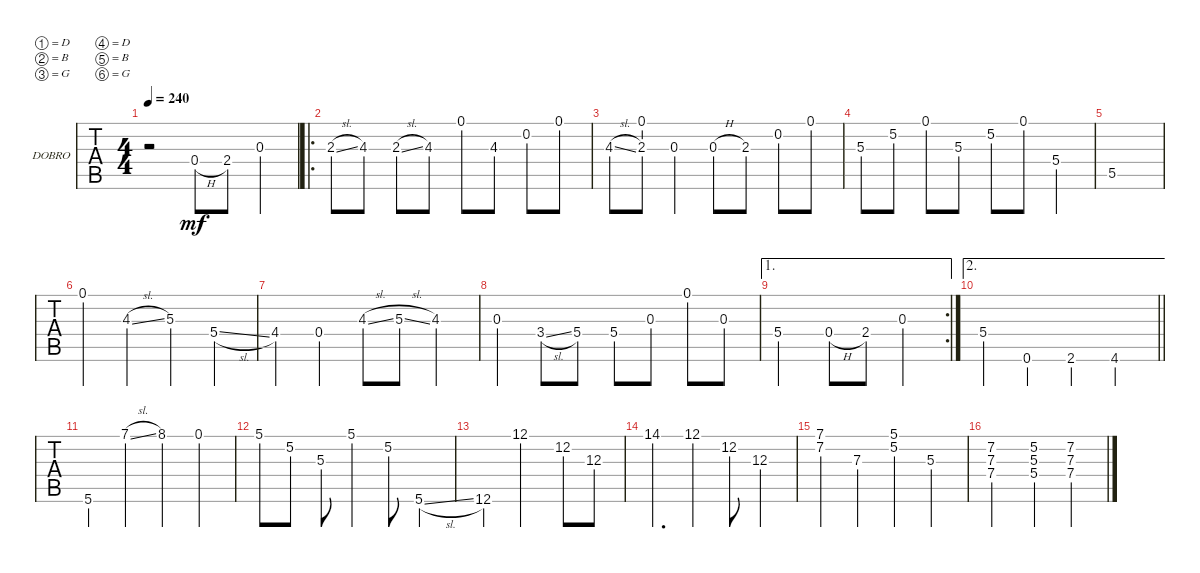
\defaultSystemsLayout 4
\bracketExtendMode groupsimilarinstruments
\firstSystemTrackNameOrientation horizontal
\otherSystemsTrackNameOrientation horizontal
\track ("DOBRO" "DOBRO") {instrument electricguitarclean}
\staff {tabs}
\tuning (D4 B3 G3 D3 B2 G2)
\ts (4 4)
\tempo 240
\clef g2
\ks c
r.2{dy mf instrument electricguitarclean} 0.4{h}.8 2.4.8 0.3.4 |
\ro
2.3{sl}.8 4.3.8 2.3{sl}.8 4.3.8 0.1.8 4.3.8 0.2.8 0.1.8 |
4.3{sl}.8 (2.3 0.1).8 0.3.4 0.3{h}.8 2.3.8 0.2.8 0.1.8 |
5.3.8 5.2.8 0.1.8 5.3.8 5.2.8 0.1.8 5.4.4 |
5.5.1 |
0.1.4 4.3{sl}.4 5.3.4 5.4{sl}.4 |
4.4.4 0.4.4 4.3{sl}.8 5.3{sl}.8 4.3.4 |
0.3.4 3.4{sl}.8 5.4.8 5.4.8 0.3.8 0.1.8 0.3.8 |
\ae 1
\rc 2
5.4.2 0.4{h}.8 2.4.8 0.3.4 |
\ae 2
\barLineRight lightlight
5.4.4 0.6.4 2.6.4 4.6.4 |
5.6.4 7.1{sl}.4 8.1.4 0.1.4 |
5.1.8 5.2.8 5.3.8 5.1.4 5.2.8 5.6{sl}.4 |
12.6.4 12.1.2 12.2.8 12.3.8 |
14.1.4{d} 12.1.4 12.2.8 12.3.4 |
(7.1 7.2).4 7.3.4 (5.1 5.2).4 5.3.4 |
(7.2 7.3 7.4).2 (5.2 5.3 5.4).4 (7.2 7.3 7.4).4
